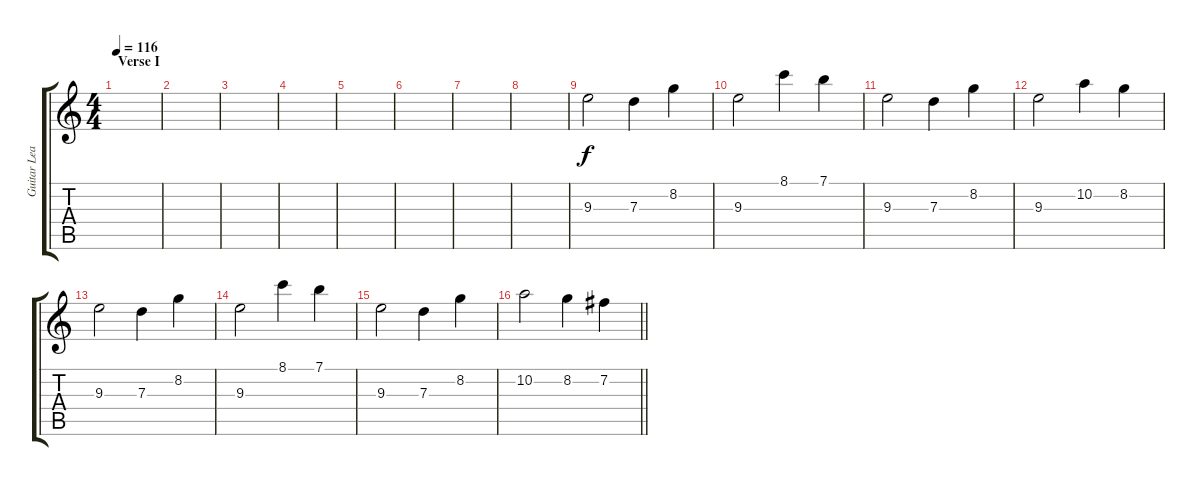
\track ("Guitar Lead" "Guitar Lea") {instrument distortionguitar}
\staff {score tabs}
\tuning (E4 B3 G3 D3 A2 E2) {hide}
\ts (4 4)
\section ("" "Verse I")
\tempo 116
\clef g2
\ks c
|
|
|
|
|
|
|
|
9.3.2 7.3.4 8.2.4 |
9.3.2 8.1.4 7.1.4 |
9.3.2 7.3.4 8.2.4 |
9.3.2 10.2.4 8.2.4 |
9.3.2 7.3.4 8.2.4 |
9.3.2 8.1.4 7.1.4 |
9.3.2 7.3.4 8.2.4 |
\barLineRight lightlight
10.2.2 8.2.4 7.2.4
